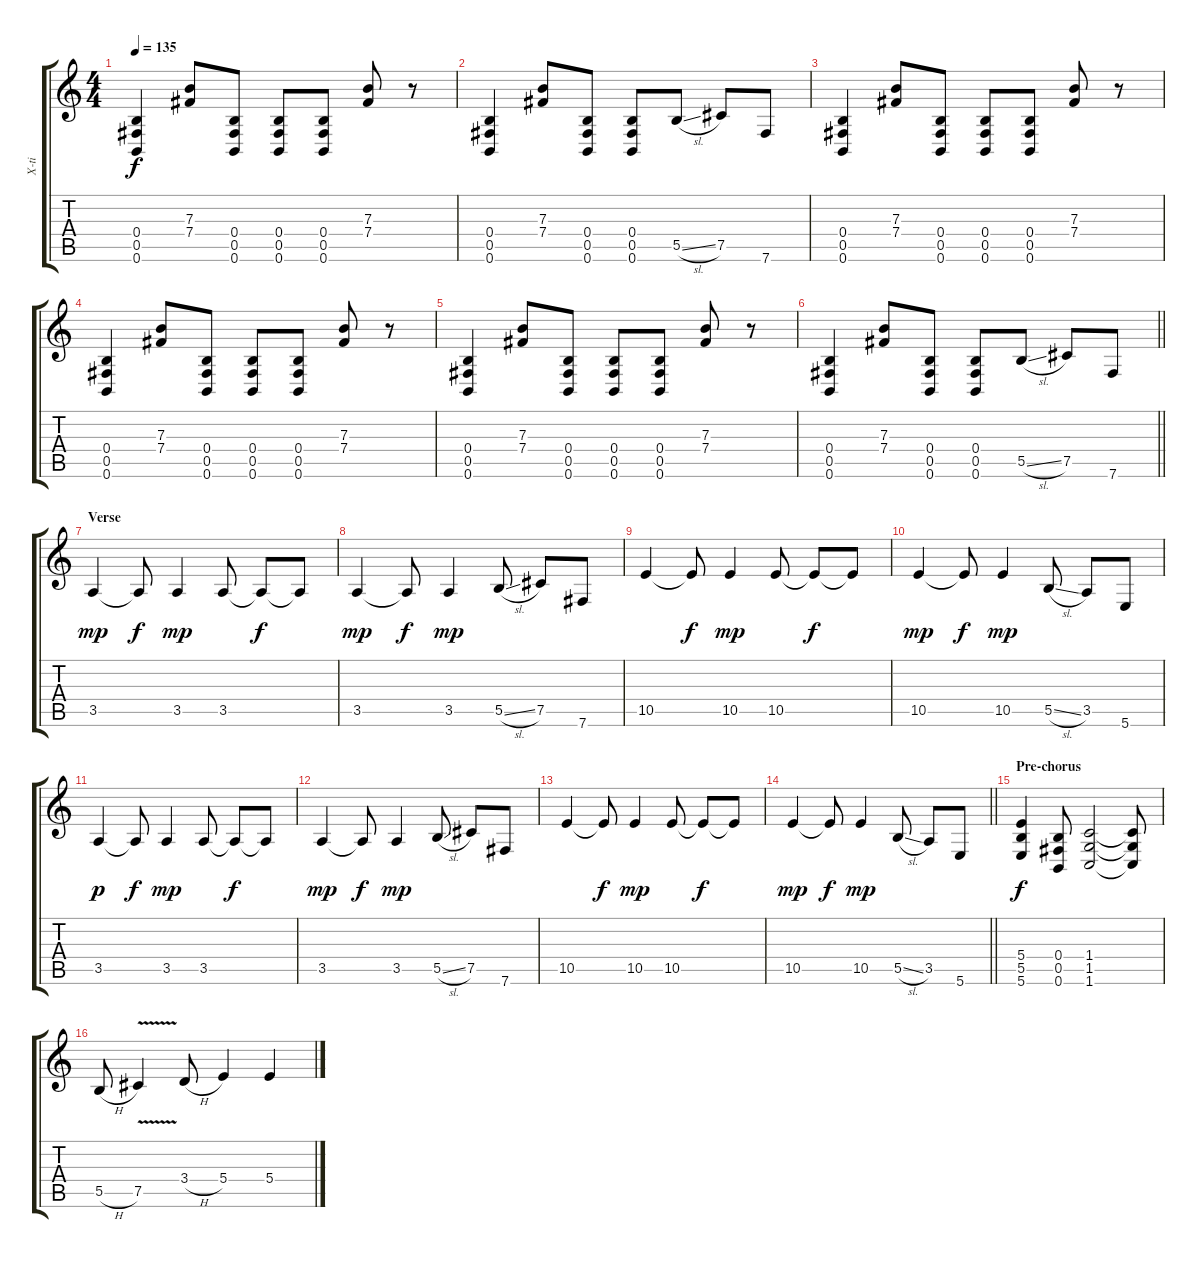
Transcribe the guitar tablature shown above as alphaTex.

\track ("X-ti" "X-ti") {instrument distortionguitar}
\staff {score tabs}
\tuning (Db4 Ab3 E3 B2 Gb2 B1) {hide}
\ts (4 4)
\tempo 135
\clef g2
\ks c
(0.4 0.5 0.6).4{dy f} (7.3 7.4).8 (0.4 0.5 0.6).8 (0.4 0.5 0.6).8 (0.4 0.5 0.6).8 (7.3 7.4).8 r.8 |
(0.4 0.5 0.6).4 (7.3 7.4).8 (0.4 0.5 0.6).8 (0.4 0.5 0.6).8 5.5{sl}.8 7.5.8 7.6.8 |
(0.4 0.5 0.6).4 (7.3 7.4).8 (0.4 0.5 0.6).8 (0.4 0.5 0.6).8 (0.4 0.5 0.6).8 (7.3 7.4).8 r.8 |
(0.4 0.5 0.6).4 (7.3 7.4).8 (0.4 0.5 0.6).8 (0.4 0.5 0.6).8 (0.4 0.5 0.6).8 (7.3 7.4).8 r.8 |
(0.4 0.5 0.6).4 (7.3 7.4).8 (0.4 0.5 0.6).8 (0.4 0.5 0.6).8 (0.4 0.5 0.6).8 (7.3 7.4).8 r.8 |
\barLineRight lightlight
(0.4 0.5 0.6).4 (7.3 7.4).8 (0.4 0.5 0.6).8 (0.4 0.5 0.6).8 5.5{sl}.8 7.5.8 7.6.8 |
\section ("" "Verse")
3.5.4{dy mp balance 8} 3.5{t}.8{dy f} 3.5.4{dy mp} 3.5.8 3.5{t}.8{dy f} 3.5{t}.8 |
3.5.4{dy mp} 3.5{t}.8{dy f} 3.5.4{dy mp} 5.5{sl}.8 7.5.8 7.6.8 |
10.5.4 10.5{t}.8{dy f} 10.5.4{dy mp} 10.5.8 10.5{t}.8{dy f} 10.5{t}.8 |
10.5.4{dy mp} 10.5{t}.8{dy f} 10.5.4{dy mp} 5.5{sl}.8 3.5.8 5.6.8 |
3.5.4{dy p} 3.5{t}.8{dy f} 3.5.4{dy mp} 3.5.8 3.5{t}.8{dy f} 3.5{t}.8 |
3.5.4{dy mp} 3.5{t}.8{dy f} 3.5.4{dy mp} 5.5{sl}.8 7.5.8 7.6.8 |
10.5.4 10.5{t}.8{dy f} 10.5.4{dy mp} 10.5.8 10.5{t}.8{dy f} 10.5{t}.8 |
\barLineRight lightlight
10.5.4{dy mp} 10.5{t}.8{dy f} 10.5.4{dy mp} 5.5{sl}.8 3.5.8 5.6.8 |
\section ("" "Pre-chorus")
(5.4 5.5 5.6).4{dy f balance 1} (0.4 0.5 0.6).8 (1.4 1.5 1.6).2 (1.4{t} 1.5{t} 1.6{t}).8 |
5.5{h}.8 7.5{v}.4 3.4{h}.8 5.4.4 5.4.4
